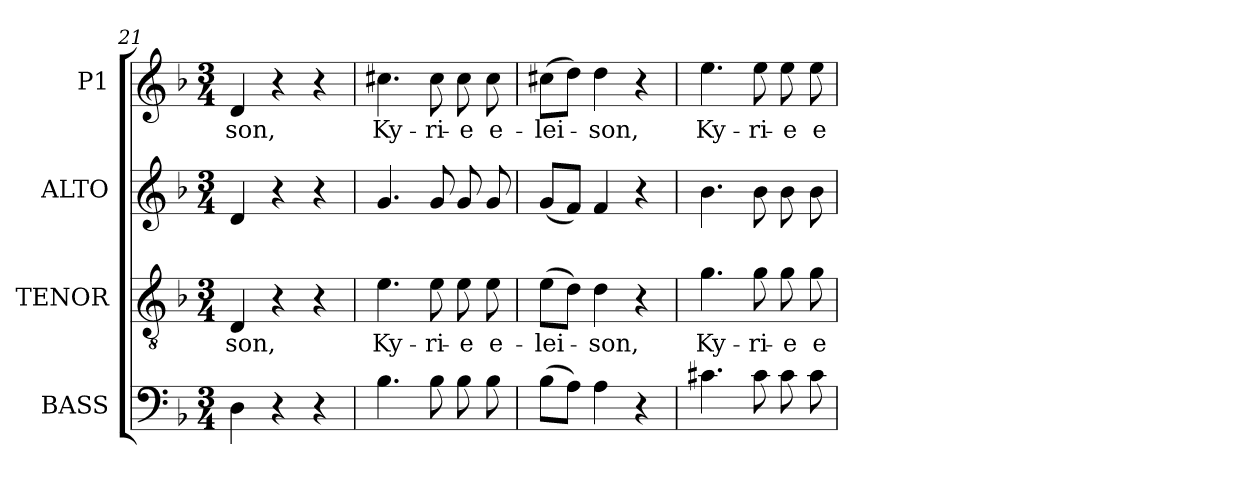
**kern	**kern	**text	**kern	**kern	**text
*part4	*part3	*part3	*part2	*part1	*part1
*staff4	*staff3	*staff3	*staff2	*staff1	*staff1
*I"BASS	*I"TENOR	*	*I"ALTO	*I"P1	*
*clefF4	*clefGv2	*	*clefG2	*clefG2	*
*	*ITrd7c12	*	*	*	*
*k[b-]	*k[b-]	*	*k[b-]	*k[b-]	*
*F:	*F:	*	*F:	*F:	*
*M3/4	*M3/4	*	*M3/4	*M3/4	*
=21	=21	=21	=21	=21	=21
!	!	!LO:LY:b:color=#000000	!	!	!
!	!	!	!	!	!LO:LY:b:color=#000000
4Di\	4DDi/	-son,	4di/	4di/	-son,
4r	4r	.	4r	4r	.
4r	4r	.	4r	4r	.
=22	=22	=22	=22	=22	=22
!	!	!LO:LY:b:color=#000000	!	!	!
!	!	!	!	!	!LO:LY:b:color=#000000
4.B-i\	4.Ei\	Ky-	4.gi/	4.cc#Xi\	Ky-
!	!	!LO:LY:b:color=#000000	!	!	!
!	!	!	!	!	!LO:LY:b:color=#000000
8B-i\	8Ei\	-ri-	8gi/	8cc#i\	-ri-
!	!	!LO:LY:b:color=#000000	!	!	!
!	!	!	!	!	!LO:LY:b:color=#000000
8B-i\	8Ei\	-e	8gi/	8cc#i\	-e
!	!	!LO:LY:b:color=#000000	!	!	!
!	!	!	!	!	!LO:LY:b:color=#000000
8B-i\	8Ei\	e-	8gi/	8cc#i\	e-
=23	=23	=23	=23	=23	=23
!	!	!LO:LY:b:color=#000000	!	!	!
!	!	!	!	!	!LO:LY:b:color=#000000
(8B-i\L	(8Ei\L	-lei-	(8gi/L	(8cc#Xi\L	-lei-
8Ai\J)	8Di\J)	.	8fi/J)	8ddi\J)	.
!	!	!LO:LY:b:color=#000000	!	!	!
!	!	!	!	!	!LO:LY:b:color=#000000
4Ai\	4Di\	-son,	4fi/	4ddi\	-son,
4r	4r	.	4r	4r	.
=24	=24	=24	=24	=24	=24
!	!	!LO:LY:b:color=#000000	!	!	!
!	!	!	!	!	!LO:LY:b:color=#000000
4.c#Xi\	4.Gi\	Ky-	4.b-i\	4.eei\	Ky-
!	!	!LO:LY:b:color=#000000	!	!	!
!	!	!	!	!	!LO:LY:b:color=#000000
8c#i\	8Gi\	-ri-	8b-i\	8eei\	-ri-
!	!	!LO:LY:b:color=#000000	!	!	!
!	!	!	!	!	!LO:LY:b:color=#000000
8c#i\	8Gi\	-e	8b-i\	8eei\	-e
!	!	!LO:LY:b:color=#000000	!	!	!
!	!	!	!	!	!LO:LY:b:color=#000000
8c#i\	8Gi\	e-	8b-i\	8eei\	e-
=	=	=	=	=	=
*-	*-	*-	*-	*-	*-
